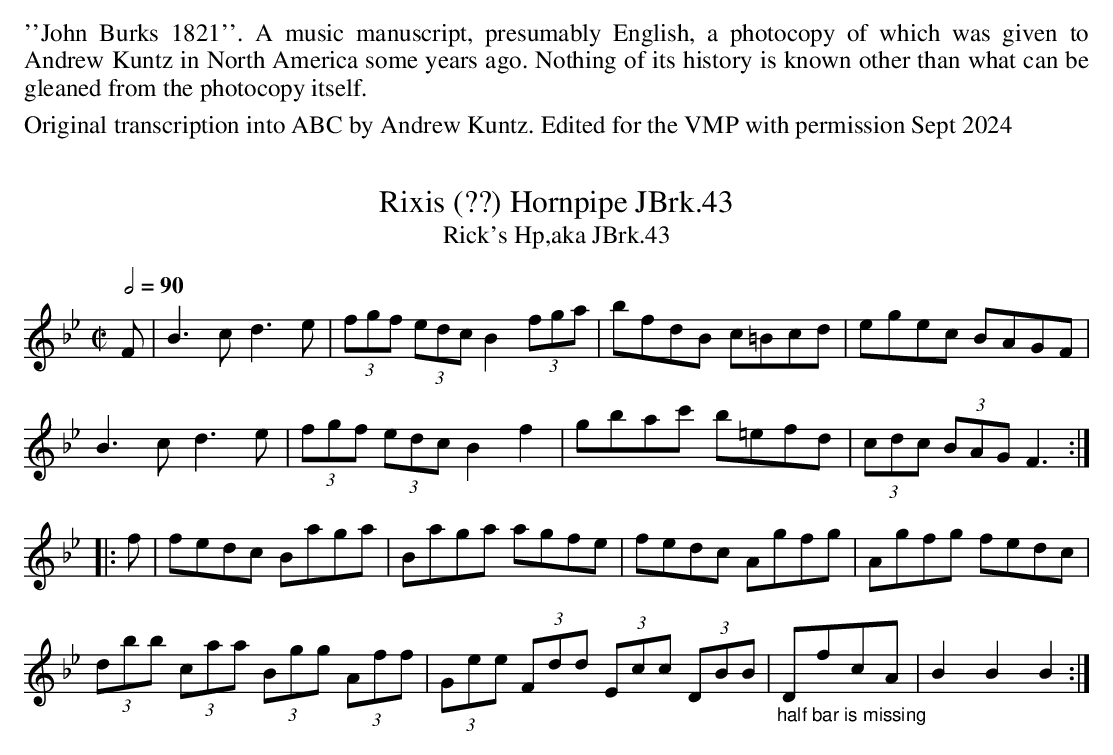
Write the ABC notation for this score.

X:1
T:Rixis (??) Hornpipe JBrk.43
Q:1/2=90
T:Rick's Hp,aka JBrk.43
M:C|
L:1/8
K:C
K:Bb
F|B3c d3e|(3fgf (3edc B2 (3fga|bfdB c=Bcd|egec BAGF|
B3c d3e|(3fgf (3edc B2f2|gbac' b=efd|(3cdc (3BAG F3:|
|:f|fedc Baga|Baga agfe|fedc Agfg|Agfg fedc|
(3dbb (3caa (3Bgg (3Aff|(3Gee (3Fdd (3Ecc (3DBB|"_half bar is missing"DfcA| B2B2B2:|
